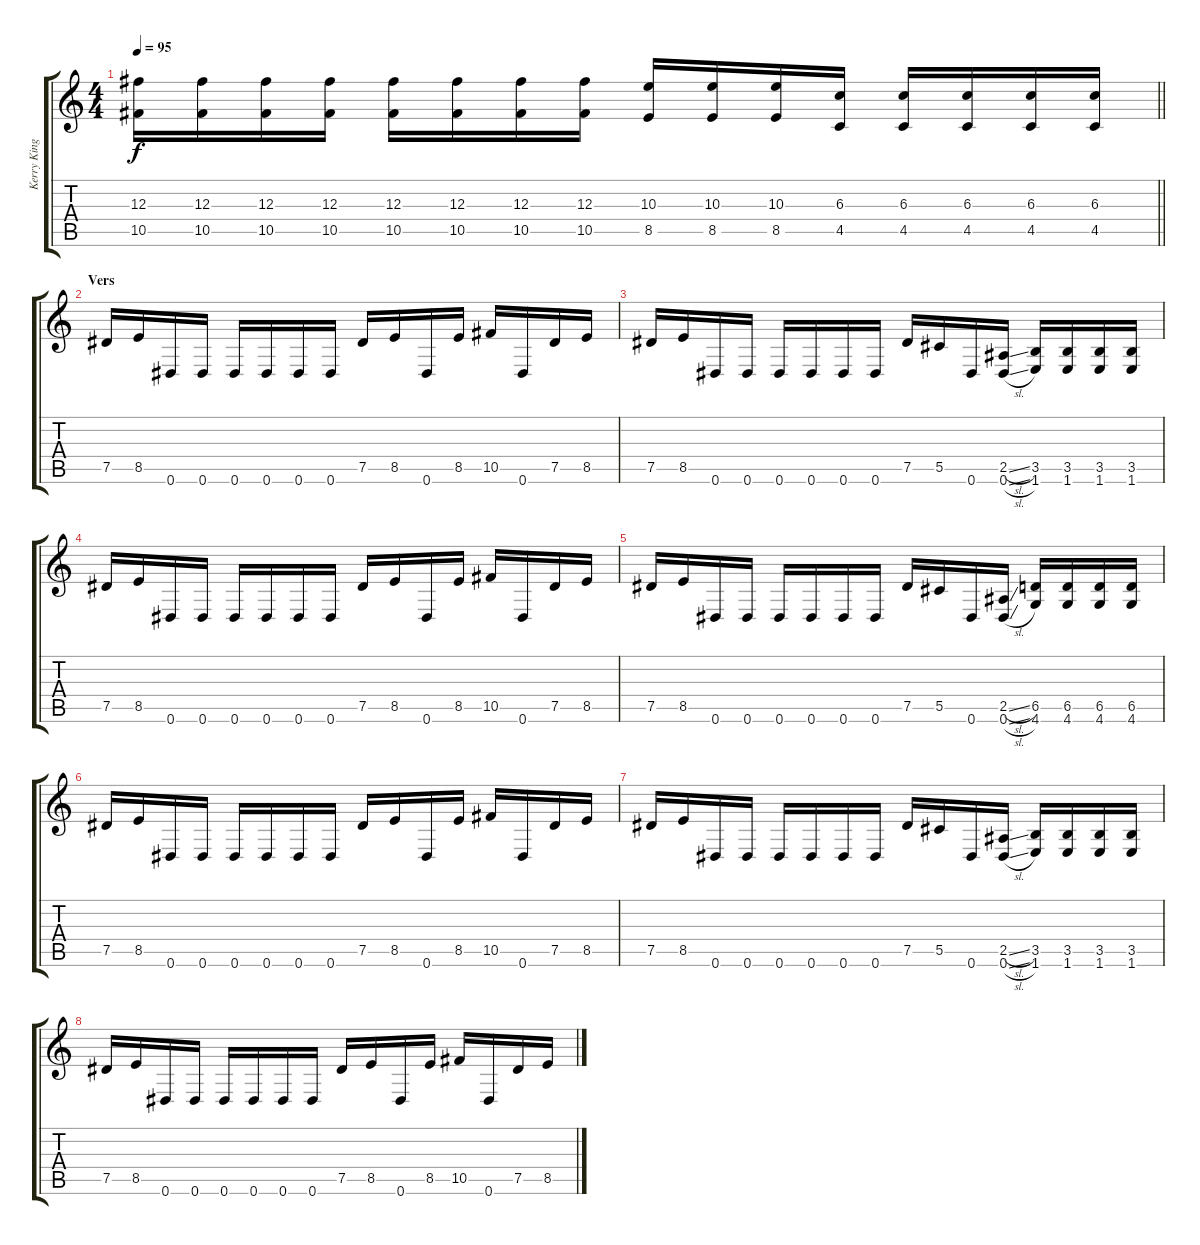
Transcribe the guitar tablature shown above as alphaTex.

\track ("Kerry King" "Kerry King") {instrument overdrivenguitar}
\staff {score tabs}
\tuning (Eb4 Bb3 Gb3 Db3 Ab2 Eb2) {hide}
\ts (4 4)
\tempo 95
\clef g2
\barLineRight lightlight
\ks c
(12.3 10.5).16{dy f} (12.3 10.5).16 (12.3 10.5).16 (12.3 10.5).16 (12.3 10.5).16 (12.3 10.5).16 (12.3 10.5).16 (12.3 10.5).16 (10.3 8.5).16 (10.3 8.5).16 (10.3 8.5).16 (6.3 4.5).16 (6.3 4.5).16 (6.3 4.5).16 (6.3 4.5).16 (6.3 4.5).16 |
\section ("" "Vers")
7.5.16 8.5.16 0.6.16 0.6.16 0.6.16 0.6.16 0.6.16 0.6.16 7.5.16 8.5.16 0.6.16 8.5.16 10.5.16 0.6.16 7.5.16 8.5.16 |
7.5.16 8.5.16 0.6.16 0.6.16 0.6.16 0.6.16 0.6.16 0.6.16 7.5.16 5.5.16 0.6.16 (2.5{sl} 0.6{sl}).16 (3.5 1.6).16 (3.5 1.6).16 (3.5 1.6).16 (3.5 1.6).16 |
7.5.16 8.5.16 0.6.16 0.6.16 0.6.16 0.6.16 0.6.16 0.6.16 7.5.16 8.5.16 0.6.16 8.5.16 10.5.16 0.6.16 7.5.16 8.5.16 |
7.5.16 8.5.16 0.6.16 0.6.16 0.6.16 0.6.16 0.6.16 0.6.16 7.5.16 5.5.16 0.6.16 (2.5{sl} 0.6{sl}).16 (6.5 4.6).16 (6.5 4.6).16 (6.5 4.6).16 (6.5 4.6).16 |
7.5.16 8.5.16 0.6.16 0.6.16 0.6.16 0.6.16 0.6.16 0.6.16 7.5.16 8.5.16 0.6.16 8.5.16 10.5.16 0.6.16 7.5.16 8.5.16 |
7.5.16 8.5.16 0.6.16 0.6.16 0.6.16 0.6.16 0.6.16 0.6.16 7.5.16 5.5.16 0.6.16 (2.5{sl} 0.6{sl}).16 (3.5 1.6).16 (3.5 1.6).16 (3.5 1.6).16 (3.5 1.6).16 |
7.5.16 8.5.16 0.6.16 0.6.16 0.6.16 0.6.16 0.6.16 0.6.16 7.5.16 8.5.16 0.6.16 8.5.16 10.5.16 0.6.16 7.5.16 8.5.16
